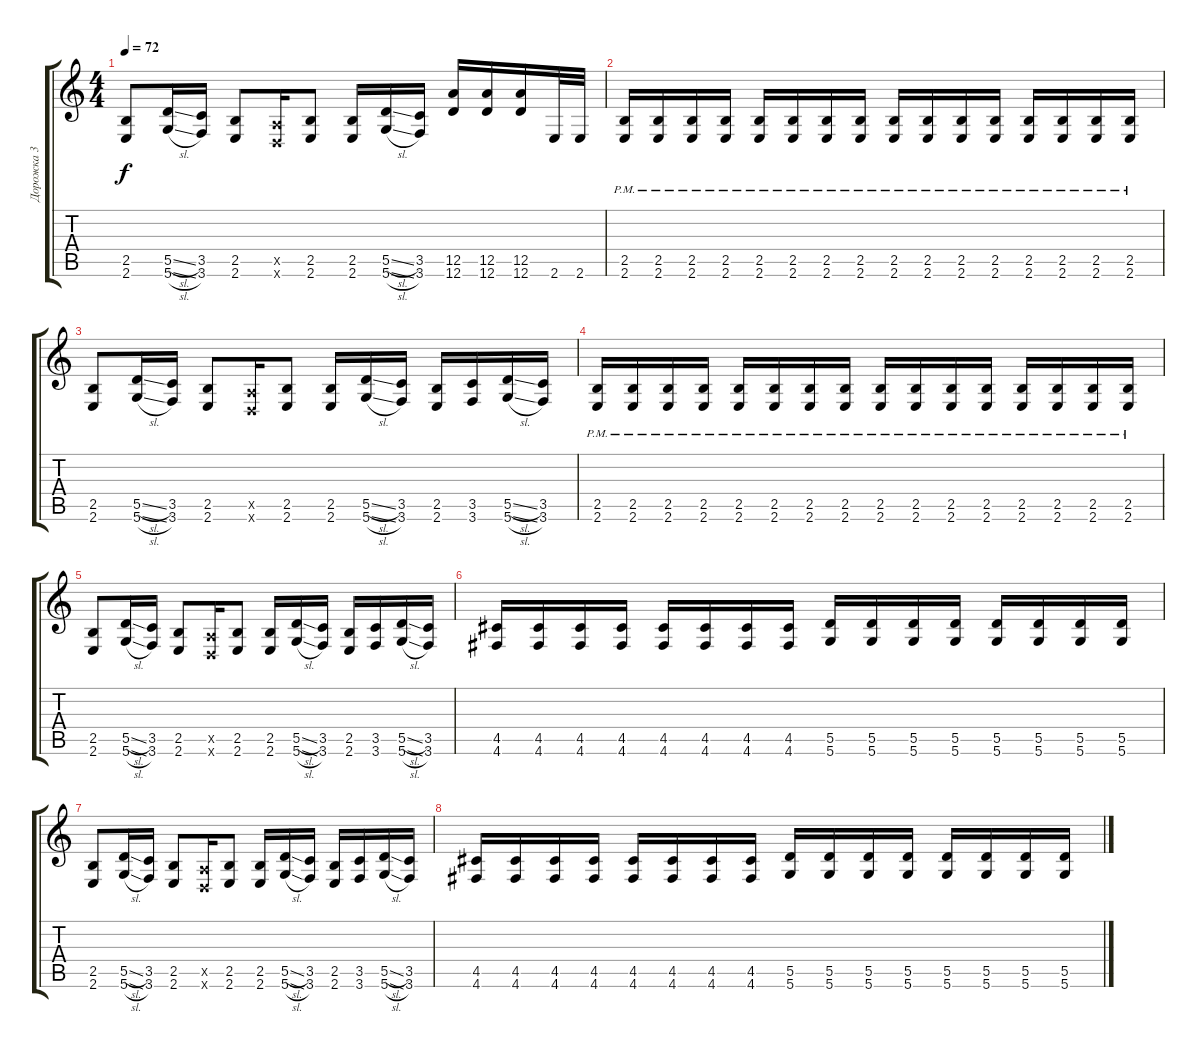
\track ("Дорожка 3" "Дорожка 3") {instrument overdrivenguitar}
\staff {score tabs}
\tuning (E4 B3 G3 D3 A2 D2) {hide}
\ts (4 4)
\tempo 72
\clef g2
\ks c
(2.5 2.6).8{dy f} (5.5{sl} 5.6{sl}).16 (3.5 3.6).16 (2.5 2.6).8 (0.5{x} 0.6{x}).16 (2.5 2.6).8 (2.5 2.6).16 (5.5{sl} 5.6{sl}).16 (3.5 3.6).16 (12.5 12.6).16 (12.5 12.6).16 (12.5 12.6).16 2.6.32 2.6.32 |
(2.5{pm} 2.6{pm}).16 (2.5{pm} 2.6{pm}).16 (2.5{pm} 2.6{pm}).16 (2.5{pm} 2.6{pm}).16 (2.5{pm} 2.6{pm}).16 (2.5{pm} 2.6{pm}).16 (2.5{pm} 2.6{pm}).16 (2.5{pm} 2.6{pm}).16 (2.5{pm} 2.6{pm}).16 (2.5{pm} 2.6{pm}).16 (2.5{pm} 2.6{pm}).16 (2.5{pm} 2.6{pm}).16 (2.5{pm} 2.6{pm}).16 (2.5{pm} 2.6{pm}).16 (2.5{pm} 2.6{pm}).16 (2.5{pm} 2.6{pm}).16 |
(2.5 2.6).8 (5.5{sl} 5.6{sl}).16 (3.5 3.6).16 (2.5 2.6).8 (0.5{x} 0.6{x}).16 (2.5 2.6).8 (2.5 2.6).16 (5.5{sl} 5.6{sl}).16 (3.5 3.6).16 (2.5 2.6).16 (3.5 3.6).16 (5.5{sl} 5.6{sl}).16 (3.5 3.6).16 |
(2.5{pm} 2.6{pm}).16 (2.5{pm} 2.6{pm}).16 (2.5{pm} 2.6{pm}).16 (2.5{pm} 2.6{pm}).16 (2.5{pm} 2.6{pm}).16 (2.5{pm} 2.6{pm}).16 (2.5{pm} 2.6{pm}).16 (2.5{pm} 2.6{pm}).16 (2.5{pm} 2.6{pm}).16 (2.5{pm} 2.6{pm}).16 (2.5{pm} 2.6{pm}).16 (2.5{pm} 2.6{pm}).16 (2.5{pm} 2.6{pm}).16 (2.5{pm} 2.6{pm}).16 (2.5{pm} 2.6{pm}).16 (2.5{pm} 2.6{pm}).16 |
(2.5 2.6).8 (5.5{sl} 5.6{sl}).16 (3.5 3.6).16 (2.5 2.6).8 (0.5{x} 0.6{x}).16 (2.5 2.6).8 (2.5 2.6).16 (5.5{sl} 5.6{sl}).16 (3.5 3.6).16 (2.5 2.6).16 (3.5 3.6).16 (5.5{sl} 5.6{sl}).16 (3.5 3.6).16 |
(4.5 4.6).16 (4.5 4.6).16 (4.5 4.6).16 (4.5 4.6).16 (4.5 4.6).16 (4.5 4.6).16 (4.5 4.6).16 (4.5 4.6).16 (5.5 5.6).16 (5.5 5.6).16 (5.5 5.6).16 (5.5 5.6).16 (5.5 5.6).16 (5.5 5.6).16 (5.5 5.6).16 (5.5 5.6).16 |
(2.5 2.6).8 (5.5{sl} 5.6{sl}).16 (3.5 3.6).16 (2.5 2.6).8 (0.5{x} 0.6{x}).16 (2.5 2.6).8 (2.5 2.6).16 (5.5{sl} 5.6{sl}).16 (3.5 3.6).16 (2.5 2.6).16 (3.5 3.6).16 (5.5{sl} 5.6{sl}).16 (3.5 3.6).16 |
(4.5 4.6).16 (4.5 4.6).16 (4.5 4.6).16 (4.5 4.6).16 (4.5 4.6).16 (4.5 4.6).16 (4.5 4.6).16 (4.5 4.6).16 (5.5 5.6).16 (5.5 5.6).16 (5.5 5.6).16 (5.5 5.6).16 (5.5 5.6).16 (5.5 5.6).16 (5.5 5.6).16 (5.5 5.6).16
